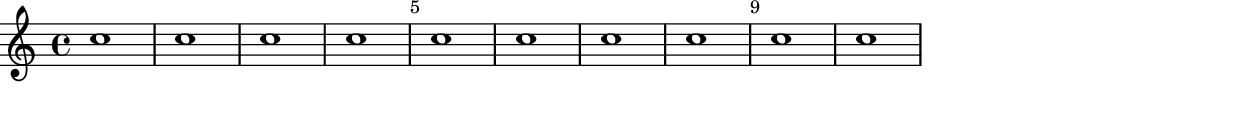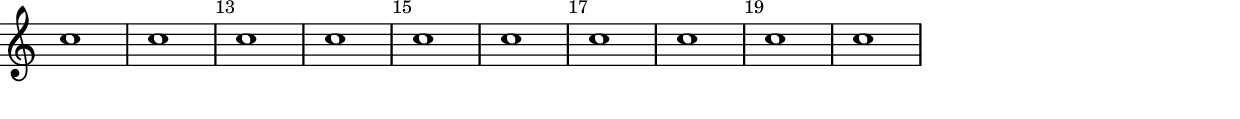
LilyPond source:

%% Generated by lilypond-book
%% Options: [exampleindent=10.16\mm,indent=0\mm,line-width=160\mm]
\include "lilypond-book-preamble.ly"


% ****************************************************************
% Start cut-&-pastable-section
% ****************************************************************

#(ly:set-option 'eps-box-padding 3.000000)



\paper {
  indent = 0\mm
  line-width = 160\mm
  % offset the left padding, also add 1mm as lilypond creates cropped
  % images with a little space on the right
  line-width = #(- line-width (* mm  3.000000) (* mm 1))
}

\layout {
  
}




% ****************************************************************
% ly snippet:
% ****************************************************************
\sourcefilename "snippets/printing-bar-numbers-with-changing-regular-intervals.ly"
\sourcefileline 0
%% DO NOT EDIT this file manually; it was automatically
%% generated from the LilyPond Snippet Repository
%% (http://lsr.di.unimi.it).
%%
%% Make any changes in the LSR itself, or in
%% `Documentation/snippets/new/`, then run
%% `scripts/auxiliar/makelsr.pl`.
%%
%% This file is in the public domain.

\version "2.23.13"

\header {
%% Translation of GIT committish: a8a85e19654e46d725563e6deba44083ef137a2c
  texidocja = "
小節番号が表示される間隔は @code{@{set-bar-number-visibility@}} コンテキスト@c
関数を変更することで変更することもできます。
"
  doctitleja = "小節番号が表示される間隔を変更する"

%% Translation of GIT committish: 2f3474d9af596d677ed5b7ce720ae4d0954a6b51
  texidocit = "
Tramite la funzione di contesto @code{@{set-bar-number-visibility@}}
si possono modificare gli intervalli dei numeri di battuta.

"
  doctitleit = "Stampare i numeri di battuta a intervalli regolari variabili"


%% Translation of GIT committish: a3fd5364fc4f247579da0ed2bfea887ab37285c6
  texidocfr = "
La fonction de contexte @code{set-bar-number-visibility} permet de
modifier la fréquence à laquelle les numéros de mesures s'impriment.
"

  doctitlefr = "Changement de la fréquence d'impression du numéro de mesure"

  lsrtags = "rhythms, text"

  texidoc = "
Using the @code{set-bar-number-visibility} context function, bar number
intervals can be changed.
"

  doctitle = "Printing bar numbers with changing regular intervals"
} % begin verbatim


\relative c' {
  \override Score.BarNumber.break-visibility = #end-of-line-invisible
  \context Score \applyContext #(set-bar-number-visibility 4)
  \repeat unfold 10 c'1
  \context Score \applyContext #(set-bar-number-visibility 2)
  \repeat unfold 10 c
}



% ****************************************************************
% end ly snippet
% ****************************************************************
